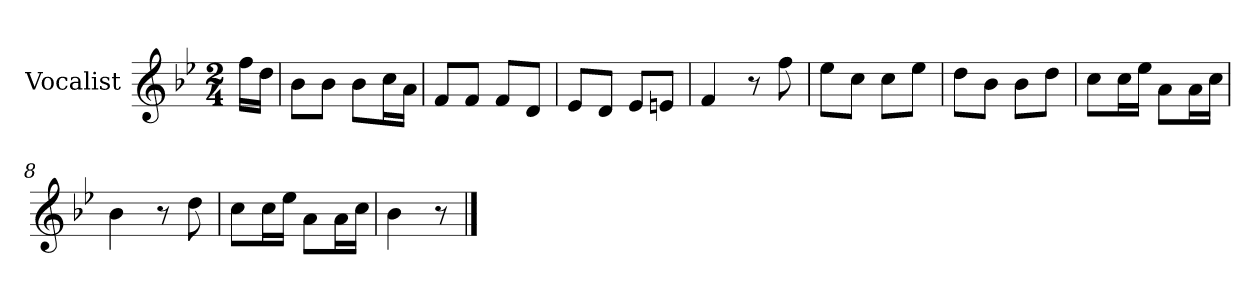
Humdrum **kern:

**kern
*part1
*staff1
*I"Vocalist
*k[b-e-]
*B-:
*M2/4
=
16ffLL
16ddJJ
=1
8b-L
8b-J
8b-L
16ccL
16aJJ
=2
8fL
8fJ
8fL
8dJ
=3
8e-L
8dJ
8e-L
8enJ
=4
4f
8r
8ff
=5
8ee-L
8ccJ
8ccL
8ee-J
=6
8ddL
8b-J
8b-L
8ddJ
=7
8ccL
16ccL
16ee-JJ
8aL
16aL
16ccJJ
=8
4b-
8r
8dd
=9
8ccL
16ccL
16ee-JJ
8aL
16aL
16ccJJ
=10
4b-
8r
==
*-
